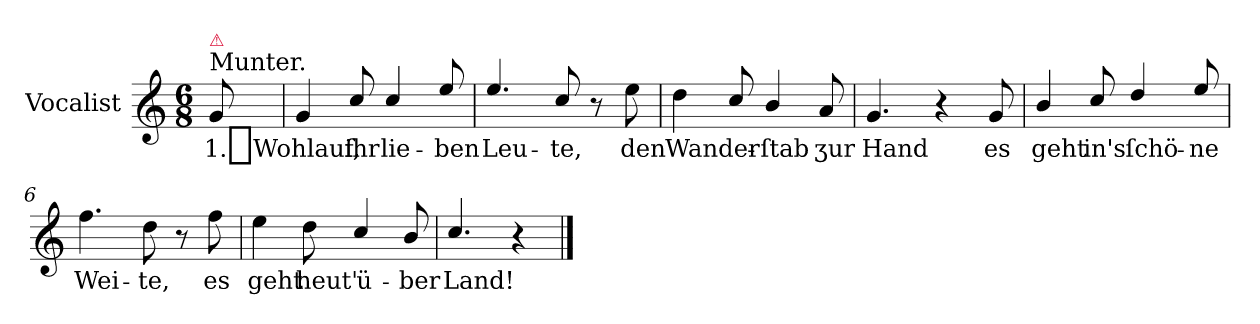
**kern	**text
*part1	*part1
*staff1	*staff1
*I"Vocalist	*
*clefG2	*
*k[]	*
*C:	*
*M6/8	*
=	=
!LO:TX:a:t=Munter.	!
!LO:TX:a:color=crimson:t=⚠	!
8g	1._Wohlauf,
=1	=1
4g	.
8cc/	ihr
4cc/	lie-
8ee/	-ben
=2	=2
4.ee/	Leu-
8cc/	-te,
8r	.
8ee	den
=3	=3
4dd	Wander-
8cc/	.
4b/	-ſtab
8a	ʒur
=4	=4
4.g	Hand
4r	.
8g	es
=5	=5
4b/	geht
8cc/	in's
4dd/	ſchö-
8ee/	-ne
=6	=6
4.ff	Wei-
8dd	-te,
8r	.
8ff	es
=7	=7
4ee	geht
8dd	heut'
4cc/	ü-
8b/	-ber
=8	=8
4.cc/	Land!
4r	.
==	==
*-	*-
